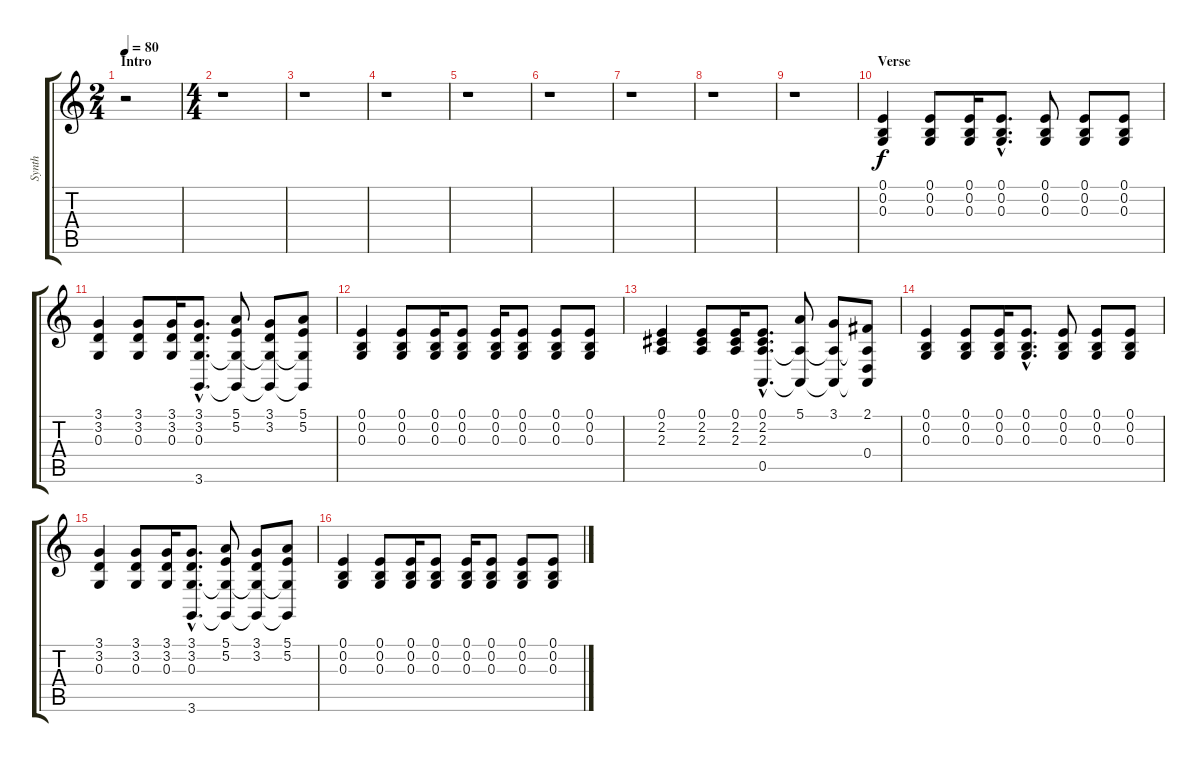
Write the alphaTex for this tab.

\track ("Synth" "Synth") {instrument drawbarorgan}
\staff {score tabs}
\tuning (E4 B3 G3 D3 A2 E2) {hide}
\ts (2 4)
\section ("" "Intro")
\tempo 80
\clef g2
\ks c
r.2{dy f instrument drawbarorgan} |
\ts (4 4)
r.1 |
r.1 |
r.1 |
r.1 |
r.1 |
r.1 |
r.1 |
r.1 |
\section ("" "Verse")
(0.1 0.2 0.3).4 (0.1 0.2 0.3).8 (0.1 0.2 0.3).16 (0.1{hac} 0.2{hac} 0.3{hac}).8{d} (0.1 0.2 0.3).8 (0.1 0.2 0.3).8 (0.1 0.2 0.3).8 |
(3.1 3.2 0.3).4 (3.1 3.2 0.3).8 (3.1 3.2 0.3).16 (3.1{hac} 3.2{hac} 0.3{hac} 3.6{hac}).8{d} (5.1 5.2 0.3{t} 3.6{t}).8 (3.1 3.2 0.3{t} 3.6{t}).8 (5.1 5.2 0.3{t} 3.6{t}).8 |
(0.1 0.2 0.3).4 (0.1 0.2 0.3).8 (0.1 0.2 0.3).16 (0.1 0.2 0.3).8 (0.1 0.2 0.3).16 (0.1 0.2 0.3).8 (0.1 0.2 0.3).8 (0.1 0.2 0.3).8 |
(0.1 2.2 2.3).4 (0.1 2.2 2.3).8 (0.1 2.2 2.3).16 (0.1{hac} 2.2{hac} 2.3{hac} 0.5{hac}).8{d} (5.1 2.3{t} 0.5{t}).8 (3.1 2.3{t} 0.5{t}).8 (2.1 2.3{t} 0.4 0.5{t}).8 |
(0.1 0.2 0.3).4 (0.1 0.2 0.3).8 (0.1 0.2 0.3).16 (0.1{hac} 0.2{hac} 0.3{hac}).8{d} (0.1 0.2 0.3).8 (0.1 0.2 0.3).8 (0.1 0.2 0.3).8 |
(3.1 3.2 0.3).4 (3.1 3.2 0.3).8 (3.1 3.2 0.3).16 (3.1{hac} 3.2{hac} 0.3{hac} 3.6{hac}).8{d} (5.1 5.2 0.3{t} 3.6{t}).8 (3.1 3.2 0.3{t} 3.6{t}).8 (5.1 5.2 0.3{t} 3.6{t}).8 |
(0.1 0.2 0.3).4 (0.1 0.2 0.3).8 (0.1 0.2 0.3).16 (0.1 0.2 0.3).8 (0.1 0.2 0.3).16 (0.1 0.2 0.3).8 (0.1 0.2 0.3).8 (0.1 0.2 0.3).8
